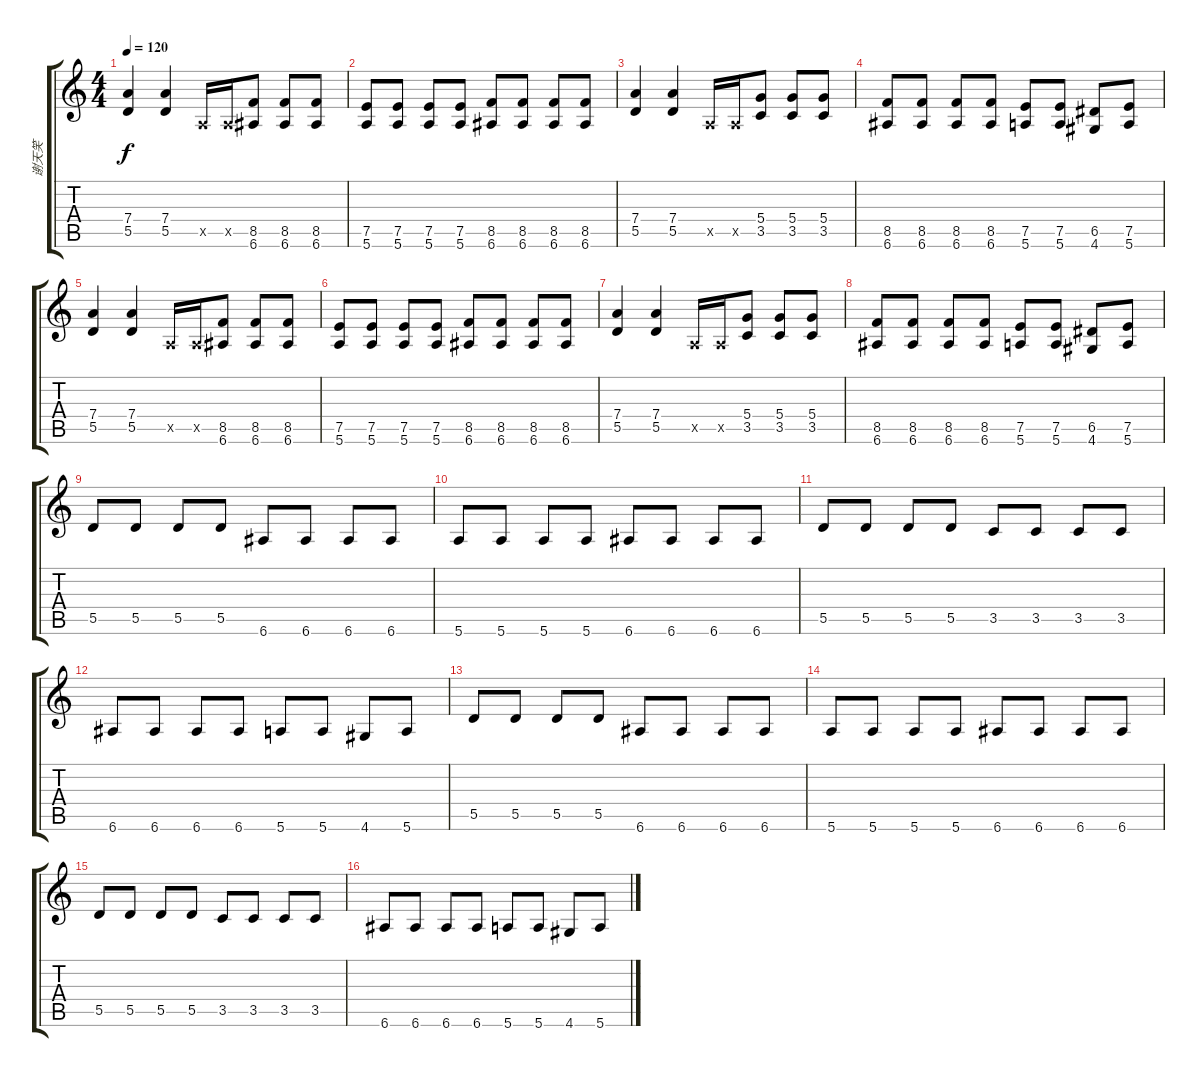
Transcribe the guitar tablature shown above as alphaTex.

\track ("谢天笑" "谢天笑") {instrument overdrivenguitar}
\staff {score tabs}
\tuning (E4 B3 G3 D3 A2 E2) {hide}
\ts (4 4)
\tempo 120
\clef g2
\ks c
(7.4 5.5).4{dy f} (7.4 5.5).4 0.5{x}.16 0.5{x}.16 (8.5 6.6).8 (8.5 6.6).8 (8.5 6.6).8 |
(7.5 5.6).8 (7.5 5.6).8 (7.5 5.6).8 (7.5 5.6).8 (8.5 6.6).8 (8.5 6.6).8 (8.5 6.6).8 (8.5 6.6).8 |
(7.4 5.5).4 (7.4 5.5).4 0.5{x}.16 0.5{x}.16 (5.4 3.5).8 (5.4 3.5).8 (5.4 3.5).8 |
(8.5 6.6).8 (8.5 6.6).8 (8.5 6.6).8 (8.5 6.6).8 (7.5 5.6).8 (7.5 5.6).8 (6.5 4.6).8 (7.5 5.6).8 |
(7.4 5.5).4 (7.4 5.5).4 0.5{x}.16 0.5{x}.16 (8.5 6.6).8 (8.5 6.6).8 (8.5 6.6).8 |
(7.5 5.6).8 (7.5 5.6).8 (7.5 5.6).8 (7.5 5.6).8 (8.5 6.6).8 (8.5 6.6).8 (8.5 6.6).8 (8.5 6.6).8 |
(7.4 5.5).4 (7.4 5.5).4 0.5{x}.16 0.5{x}.16 (5.4 3.5).8 (5.4 3.5).8 (5.4 3.5).8 |
(8.5 6.6).8 (8.5 6.6).8 (8.5 6.6).8 (8.5 6.6).8 (7.5 5.6).8 (7.5 5.6).8 (6.5 4.6).8 (7.5 5.6).8 |
5.5.8 5.5.8 5.5.8 5.5.8 6.6.8 6.6.8 6.6.8 6.6.8 |
5.6.8 5.6.8 5.6.8 5.6.8 6.6.8 6.6.8 6.6.8 6.6.8 |
5.5.8 5.5.8 5.5.8 5.5.8 3.5.8 3.5.8 3.5.8 3.5.8 |
6.6.8 6.6.8 6.6.8 6.6.8 5.6.8 5.6.8 4.6.8 5.6.8 |
5.5.8 5.5.8 5.5.8 5.5.8 6.6.8 6.6.8 6.6.8 6.6.8 |
5.6.8 5.6.8 5.6.8 5.6.8 6.6.8 6.6.8 6.6.8 6.6.8 |
5.5.8 5.5.8 5.5.8 5.5.8 3.5.8 3.5.8 3.5.8 3.5.8 |
6.6.8 6.6.8 6.6.8 6.6.8 5.6.8 5.6.8 4.6.8 5.6.8
